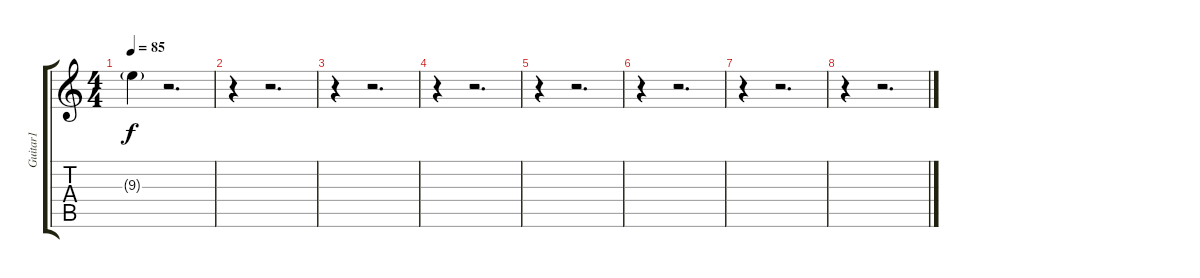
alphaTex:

\track ("Guitar1" "Guitar1") {instrument acousticguitarsteel}
\staff {score tabs}
\tuning (E4 B3 G3 D3 A2 E2) {hide}
\ts (4 4)
\tempo 85
\clef g2
\ks c
9.3{g}.4{dy f} r.2{d} |
r.4 r.2{d} |
r.4 r.2{d} |
r.4 r.2{d} |
r.4 r.2{d} |
r.4 r.2{d} |
r.4 r.2{d} |
r.4 r.2{d}
